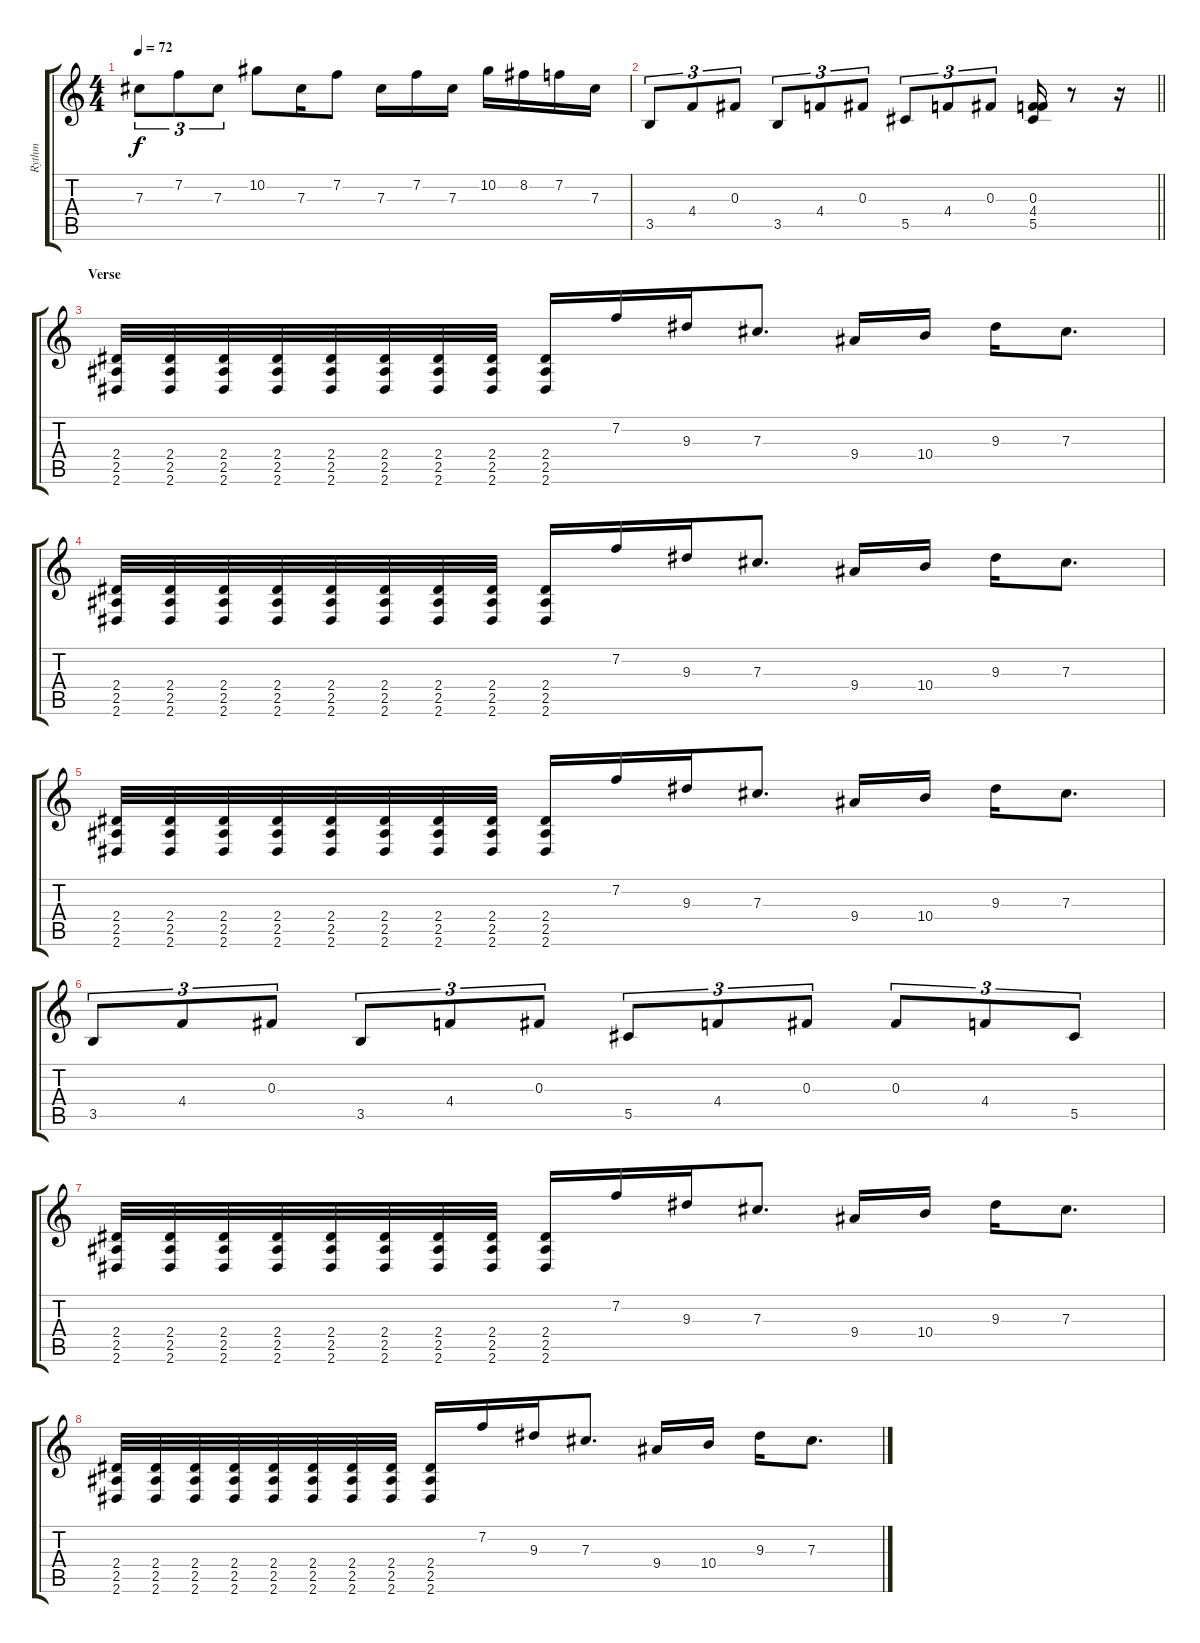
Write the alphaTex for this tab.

\track ("Rythm" "Rythm") {instrument distortionguitar}
\staff {score tabs}
\tuning (Eb4 Bb3 Gb3 Db3 Ab2 Db2) {hide}
\ts (4 4)
\tempo 72
\clef g2
\ks c
7.3.8{tu (3 2) dy f} 7.2.8{tu (3 2)} 7.3.8{tu (3 2)} 10.2.8 7.3.16 7.2.8 7.3.16 7.2.16 7.3.16 10.2.16 8.2.16 7.2.16 7.3.16 |
\barLineRight lightlight
3.5.8{tu (3 2)} 4.4.8{tu (3 2)} 0.3.8{tu (3 2)} 3.5.8{tu (3 2)} 4.4.8{tu (3 2)} 0.3.8{tu (3 2)} 5.5.8{tu (3 2)} 4.4.8{tu (3 2)} 0.3.8{tu (3 2)} (0.3 4.4 5.5).16 r.8 r.16 |
\section ("" "Verse")
(2.4 2.5 2.6).32{instrument distortionguitar} (2.4 2.5 2.6).32 (2.4 2.5 2.6).32 (2.4 2.5 2.6).32 (2.4 2.5 2.6).32 (2.4 2.5 2.6).32 (2.4 2.5 2.6).32 (2.4 2.5 2.6).32 (2.4 2.5 2.6).16 7.2.16 9.3.16 7.3.8{d} 9.4.16 10.4.16 9.3.16 7.3.8{d} |
(2.4 2.5 2.6).32{instrument distortionguitar} (2.4 2.5 2.6).32 (2.4 2.5 2.6).32 (2.4 2.5 2.6).32 (2.4 2.5 2.6).32 (2.4 2.5 2.6).32 (2.4 2.5 2.6).32 (2.4 2.5 2.6).32 (2.4 2.5 2.6).16 7.2.16 9.3.16 7.3.8{d} 9.4.16 10.4.16 9.3.16 7.3.8{d} |
(2.4 2.5 2.6).32{instrument distortionguitar} (2.4 2.5 2.6).32 (2.4 2.5 2.6).32 (2.4 2.5 2.6).32 (2.4 2.5 2.6).32 (2.4 2.5 2.6).32 (2.4 2.5 2.6).32 (2.4 2.5 2.6).32 (2.4 2.5 2.6).16 7.2.16 9.3.16 7.3.8{d} 9.4.16 10.4.16 9.3.16 7.3.8{d} |
3.5.8{tu (3 2)} 4.4.8{tu (3 2)} 0.3.8{tu (3 2)} 3.5.8{tu (3 2)} 4.4.8{tu (3 2)} 0.3.8{tu (3 2)} 5.5.8{tu (3 2)} 4.4.8{tu (3 2)} 0.3.8{tu (3 2)} 0.3.8{tu (3 2)} 4.4.8{tu (3 2)} 5.5.8{tu (3 2)} |
(2.4 2.5 2.6).32{instrument distortionguitar} (2.4 2.5 2.6).32 (2.4 2.5 2.6).32 (2.4 2.5 2.6).32 (2.4 2.5 2.6).32 (2.4 2.5 2.6).32 (2.4 2.5 2.6).32 (2.4 2.5 2.6).32 (2.4 2.5 2.6).16 7.2.16 9.3.16 7.3.8{d} 9.4.16 10.4.16 9.3.16 7.3.8{d} |
(2.4 2.5 2.6).32{instrument distortionguitar} (2.4 2.5 2.6).32 (2.4 2.5 2.6).32 (2.4 2.5 2.6).32 (2.4 2.5 2.6).32 (2.4 2.5 2.6).32 (2.4 2.5 2.6).32 (2.4 2.5 2.6).32 (2.4 2.5 2.6).16 7.2.16 9.3.16 7.3.8{d} 9.4.16 10.4.16 9.3.16 7.3.8{d}
